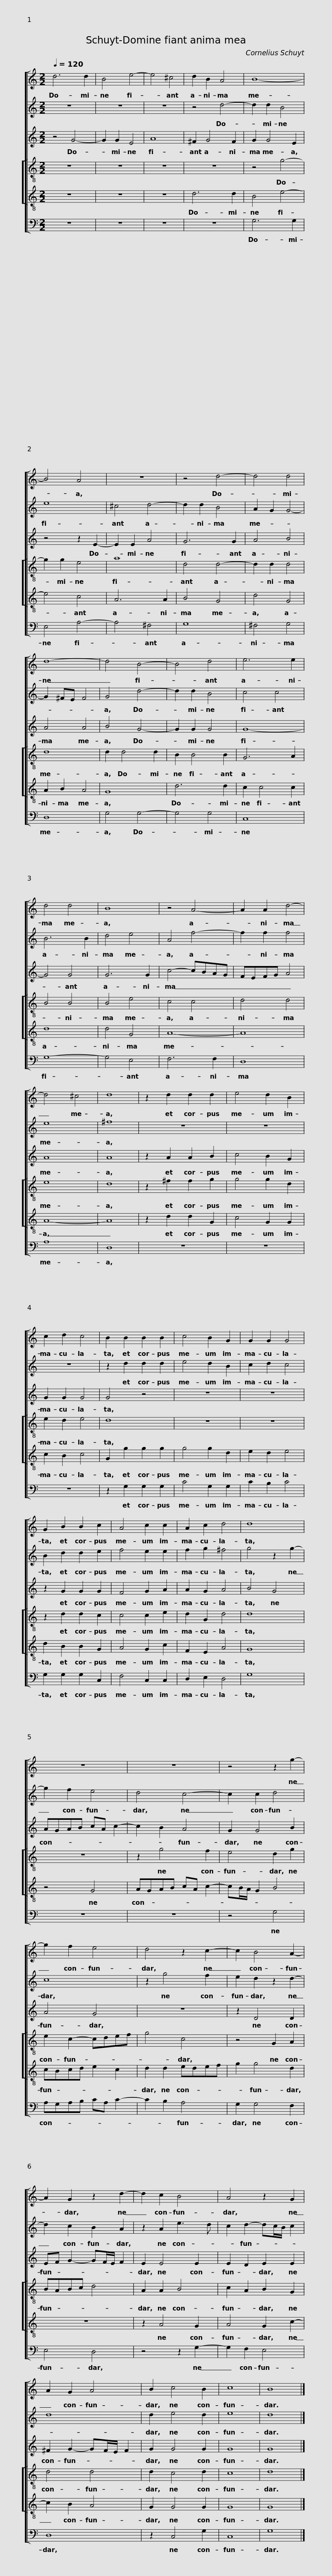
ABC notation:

X:1
%%score [ 1 2 3 [ 4 5 ] 6 ]
L:1/8
Q:1/4=120
M:2/2
I:linebreak $
K:C
V:1 treble
V:2 treble
V:3 treble
V:4 treble-8
V:5 treble-8
V:6 bass
V:1
 d6 d2 | B4 e4- | e4 ^c4 | d2 B2 A4 | B8- |$ %5
 B4 A4 | z8 | z4 d4- | d4 d4 | d8- | %10
 d4 B4- |$ B4 d4 | e6 e2 | d4 d4 | B8 | %15
 z4 A4- | A2 A2 d4- |$ d4 ^c4 | d8 | z2 d2 d2 d2 | %20
 e4 d2 B2 | c2 d2 c4 | B2 B2 B2 B2 |$ c4 B2 G2 | G2 G2 G4 | %25
 G2 B2 B2 c2 | A4 c2 c2 | A2 c2 d4 | d8 |$ z8 | %30
 z8 | z4 z2 g2- | g2 f2 e4 |$ d4 z2 c2- | c2 B4 A2- | %35
 A2 G2 z2 d2- | d2 c2 B4 | A4 z2 G2 |$ A2 G2 A4 | B2 c4 B2 | %40
 c8 | B8 |] %42
V:2
 z8 | z8 | z8 | z4 d4- | d2 d2 B4 |$ %5
 e8 | ^c4 d4- | d2 d2 B4 | A2 G2 G4- | G2 ^FE F4 | %10
 G4 d4- |$ d2 d2 B4 | c4 c4 | B6 B2 | d4 e4 | %15
 A4 f4- | f2 f2 f4 |$ e8 | ^f8 | z8 | %20
 z8 | z8 | z2 d2 d2 d2 |$ e4 d2 B2 | c2 d2 c4 | %25
 B2 d2 d2 e2 | f4 e2 e2 | f2 g2 ^f4 | g4 z2 g2- |$ g2 f2 e4 | %30
 d4 c4- | c2 c2 d4 | c8 |$ z2 g4 f2 | e2 d2 z2 d2- | %35
 d2 c2 B2 A2 | z2 A2 e3 d | c2 d2- dc/B/ c2 |$ d8 | d2 e4 d2 | %40
 e8 | d8 |] %42
V:3
 z4 G4- | G2 G2 E4 | A8 | ^F2 G4 F2 | G2 G4 E2 |$ %5
 z4 z2 E2- | E2 E2 A4 | G6 G2 | A4 B4 | A4 A4 | %10
 B4 G4- |$ G2 G2 G4 | G8- | G4 G4 | G6 G2 | %15
 c4- cBAG | FEFG A4 |$ A8 | A8 | z2 A2 A2 B2 | %20
 c4 B2 G2 | G2 G2 G4 | G4 z4 |$ z8 | z8 | %25
 z2 G2 G2 G2 | F4 G2 A2 | A2 G2 A4 | B4 G4 |$ AGAB cA c2- | %30
 c2 B2 A4 | G2 G4 B2 | A4 G4 |$ z8 | z2 D4 D2 | %35
 EF G2- GF/E/ F2 | E2 E4 E2 | E2 D2 E2 E2 |$ ^F2 G2- GF/E/ F2 | G2 G4 G2 | %40
 G8 | G8 |] %42
V:4
 z8 | z8 | z8 | z8 | z4 g4- |$ %5
 g2 g2 e4 | a8 | d4 d4- | d2 d2 d4 | d8 | %10
 d2 d4 d2 |$ B2 B4 B2 | G6 A2 | B4 B4 | B4 e4 | %15
 c4 c4 | d4 d4 |$ e8 | d8 | z2 ^f2 f2 g2 | %20
 g4 g2 d2 | e2 d2 e4 | d8 |$ z8 | z8 | %25
 z2 d2 d2 c2 | c4 c2 e2 | d2 G2 d4 | d8 |$ z8 | %30
 z2 g4 f2 | e4 d2 g2 | e2 c2- cdef |$ g4 c4 | z4 G2 A2 | %35
 BABc d4 | A2 A2 B4 | c2 A2 B2 G2 |$ d4 d4 | d2 c4 d2 | %40
 c8 | d8 |] %42
V:5
 z8 | z8 | z8 | d6 d2 | B4 e4- |$ %5
 e4 c4 | A6 A2 | B4 G4 | d4 G4 | A2 B2 A4 | %10
 G8 |$ d6 d2 | c2 c4 c2 | d8 | d4 G4 | %15
 A8- | A8 |$ A8- | A8 | z2 d2 d2 G2 | %20
 c4 G2 G2 | c2 B2 c4 | G2 g2 g2 g2 |$ g4 g2 d2 | e2 d2 e4 | %25
 d2 B2 B2 G2 | A4 G2 c2 | F2 E2 A4 | G8 |$ z4 G4 | %30
 AGAB cA c2- | cB/A/ G2 B4 | cBcd e2 c2 |$ d2 d2 edef | g2 g4 d2 | %35
 z8 | z2 A4 G2 | A4 G2 c2- |$ c2 B2 A4 | G2 G4 G2 | %40
 G8 | G8 |] %42
V:6
 z8 | z8 | z8 | z8 | G,6 G,2 |$ %5
 E,4 A,4- | A,4 ^F,4 | G,8 | ^F,4 G,4 | D,8 | %10
 G,4 G,4- |$ G,4 G,4 | C,8 | G,8- | G,4 E,4 | %15
 F,6 F,2 | D,8 |$ A,8 | D,8 | z8 | %20
 z8 | z8 | z2 G,2 G,2 G,2 |$ C4 G,2 G,2 | C2 B,2 C4 | %25
 G,2 G,2 G,2 C,2 | F,4 C,2 C,2 | D,2 E,2 D,4 | G,8 |$ z8 | %30
 z8 | z4 G,4 | A,G,A,B, CA, C2- |$ C2 B,2 A,4 | G,2 G,4 F,2 | %35
 E,4 D,4 | z4 z2 G,2- | G,2 F,2 E,4 |$ D,8 | z2 C,4 G,2 | %40
 C,8 | G,8 |] %42
